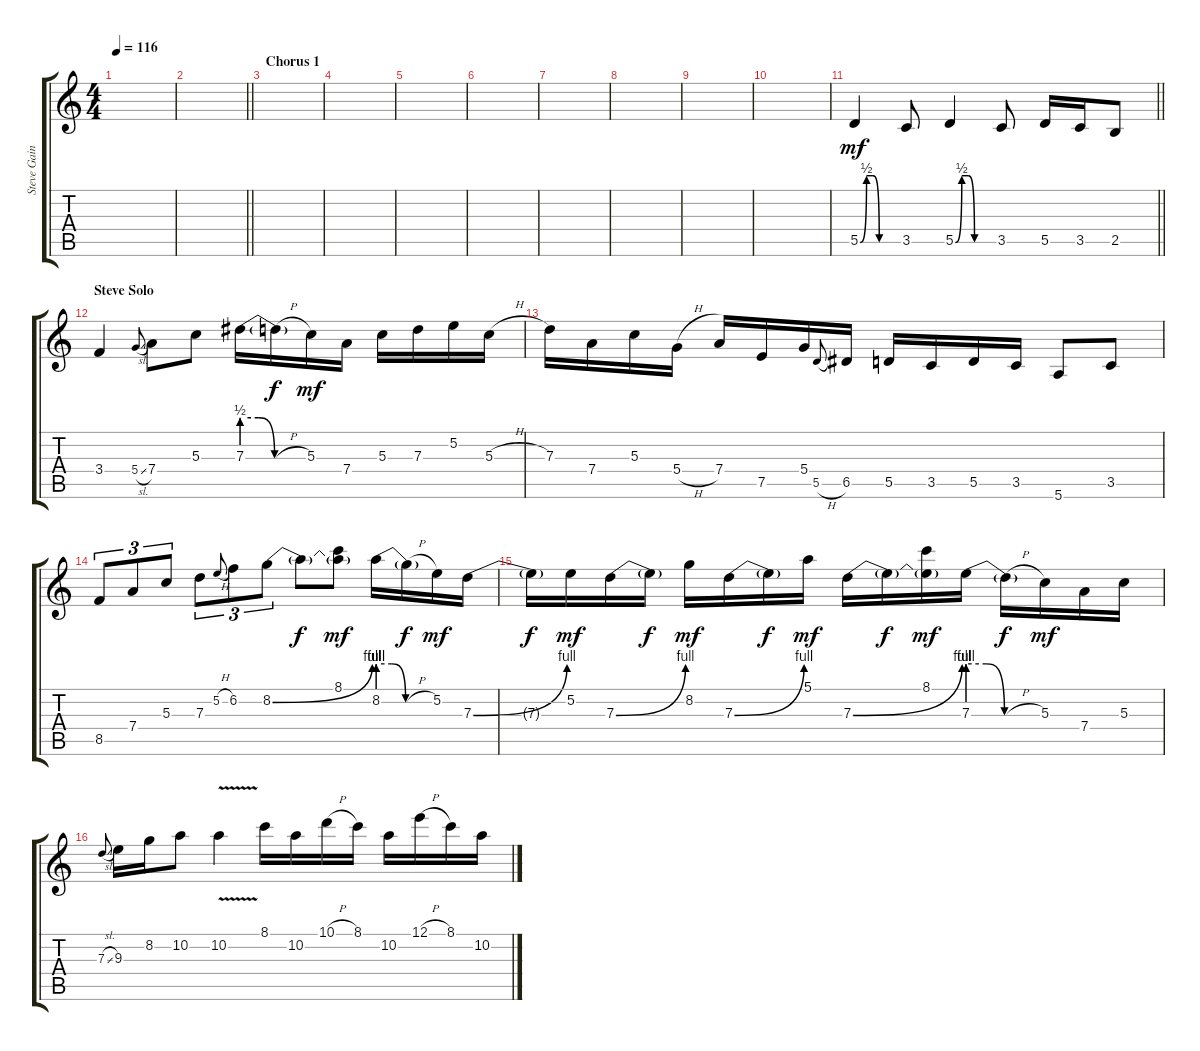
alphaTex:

\track ("Steve Gaines - Solos" "Steve Gain") {instrument distortionguitar}
\staff {score tabs}
\tuning (E4 B3 G3 D3 A2 E2) {hide}
\ts (4 4)
\tempo 116
\clef g2
\ks c
|
\barLineRight lightlight
|
\section ("" "Chorus 1")
|
|
|
|
|
|
|
|
\barLineRight lightlight
5.5{be (custom 0 0 10 2 20 2 30 0 60 0)}.4{dy mf} 3.5.8 5.5{be (custom 0 0 10 2 20 2 30 0 60 0)}.4 3.5.8 5.5.16 3.5.16 2.5.8 |
\section ("" "Steve Solo")
3.4.4 5.4{sl}.8{gr onbeat} 7.4.8 5.3.8 7.3{be (custom 0 2 15 2 30 0 60 0)}.16 7.3{h t}.16{dy f} 5.3.16{dy mf} 7.4.16 5.3.16 7.3.16 5.2.16 5.3{h}.16 |
7.3.16 7.4.16 5.3.16 5.4{h}.16 7.4.16 7.5.16 5.4.16 5.5{h}.8{gr onbeat} 6.5.16 5.5.16 3.5.16 5.5.16 3.5.16 5.6.8 3.5.8 |
8.5.8{tu (3 2)} 7.4.8{tu (3 2)} 5.3.8{tu (3 2)} 7.3.8{tu (3 2)} 5.2{h}.8{gr onbeat} 6.2.8{tu (3 2)} 8.2{be (bend 0 0 60 4)}.8{tu (3 2)} 8.2{t}.8{dy f} (8.1 8.2{t}).8{dy mf} 8.2{be (custom 0 4 15 4 30 0 60 0)}.16 8.2{h t}.16{dy f} 5.2.16{dy mf} 7.3{be (bend 0 0 60 4)}.16 |
7.3{t}.16{dy f} 5.2.16{dy mf} 7.3{be (bend 0 0 60 4)}.16 7.3{t}.16{dy f} 8.2.16{dy mf} 7.3{be (bend 0 0 60 4)}.16 7.3{t}.16{dy f} 5.1.16{dy mf} 7.3{be (bend 0 0 60 4)}.16 7.3{t}.16{dy f} (8.1 7.3{t}).16{dy mf} 7.3{be (custom 0 4 15 4 30 0 60 0)}.16 7.3{h t}.16{dy f} 5.3.16{dy mf} 7.4.16 5.3.16 |
7.3{sl}.8{gr onbeat} 9.3.16 8.2.16 10.2.8 10.2{v}.4 8.1.16 10.2.16 10.1{h}.16 8.1.16 10.2.16 12.1{h}.16 8.1.16 10.2.16
